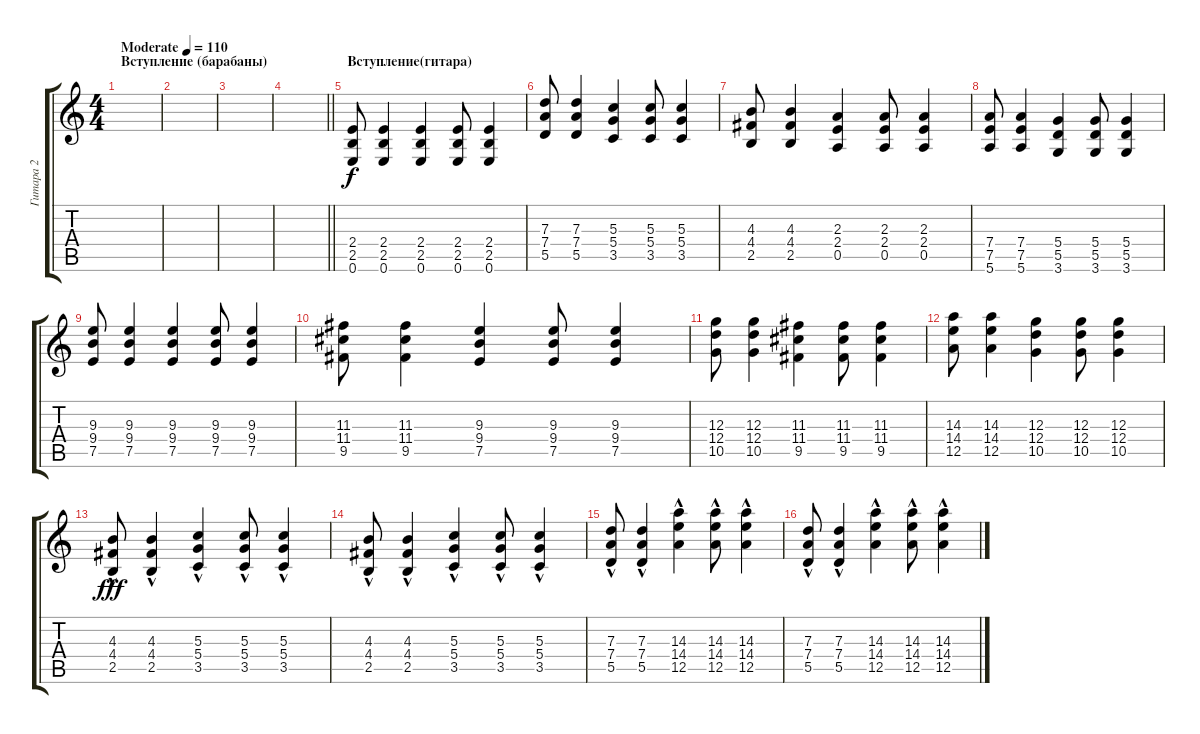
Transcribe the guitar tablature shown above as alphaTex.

\track ("Гитара 2" "Гитара 2") {instrument distortionguitar}
\staff {score tabs}
\tuning (E4 B3 G3 D3 A2 E2) {hide}
\ts (4 4)
\section ("" "Вступление (барабаны)")
\tempo (110 "Moderate")
\clef g2
\ks c
|
|
|
\barLineRight lightlight
|
\section ("" "Вступление(гитара)")
(2.4 2.5 0.6).8 (2.4 2.5 0.6).4 (2.4 2.5 0.6).4 (2.4 2.5 0.6).8 (2.4 2.5 0.6).4 |
(7.3 7.4 5.5).8 (7.3 7.4 5.5).4 (5.3 5.4 3.5).4 (5.3 5.4 3.5).8 (5.3 5.4 3.5).4 |
(4.3 4.4 2.5).8 (4.3 4.4 2.5).4 (2.3 2.4 0.5).4 (2.3 2.4 0.5).8 (2.3 2.4 0.5).4 |
(7.4 7.5 5.6).8 (7.4 7.5 5.6).4 (5.4 5.5 3.6).4 (5.4 5.5 3.6).8 (5.4 5.5 3.6).4 |
(9.3 9.4 7.5).8 (9.3 9.4 7.5).4 (9.3 9.4 7.5).4 (9.3 9.4 7.5).8 (9.3 9.4 7.5).4 |
(11.3 11.4 9.5).8 (11.3 11.4 9.5).4 (9.3 9.4 7.5).4 (9.3 9.4 7.5).8 (9.3 9.4 7.5).4 |
(12.3 12.4 10.5).8 (12.3 12.4 10.5).4 (11.3 11.4 9.5).4 (11.3 11.4 9.5).8 (11.3 11.4 9.5).4 |
(14.3 14.4 12.5).8 (14.3 14.4 12.5).4 (12.3 12.4 10.5).4 (12.3 12.4 10.5).8 (12.3 12.4 10.5).4 |
(4.3{hac} 4.4{hac} 2.5{hac}).8{dy fff} (4.3{hac} 4.4{hac} 2.5{hac}).4 (5.3{hac} 5.4{hac} 3.5{hac}).4 (5.3{hac} 5.4{hac} 3.5{hac}).8 (5.3{hac} 5.4{hac} 3.5{hac}).4 |
(4.3{hac} 4.4{hac} 2.5{hac}).8 (4.3{hac} 4.4{hac} 2.5{hac}).4 (5.3{hac} 5.4{hac} 3.5{hac}).4 (5.3{hac} 5.4{hac} 3.5{hac}).8 (5.3{hac} 5.4{hac} 3.5{hac}).4 |
(7.3 7.4 5.5{hac}).8 (7.3 7.4{hac} 5.5).4 (14.3{hac} 14.4{hac} 12.5{hac}).4 (14.3{hac} 14.4{hac} 12.5{hac}).8 (14.3{hac} 14.4{hac} 12.5{hac}).4 |
(7.3 7.4 5.5{hac}).8 (7.3 7.4{hac} 5.5).4 (14.3{hac} 14.4{hac} 12.5{hac}).4 (14.3{hac} 14.4{hac} 12.5{hac}).8 (14.3{sl hac} 14.4{sl hac} 12.5{sl hac}).4
